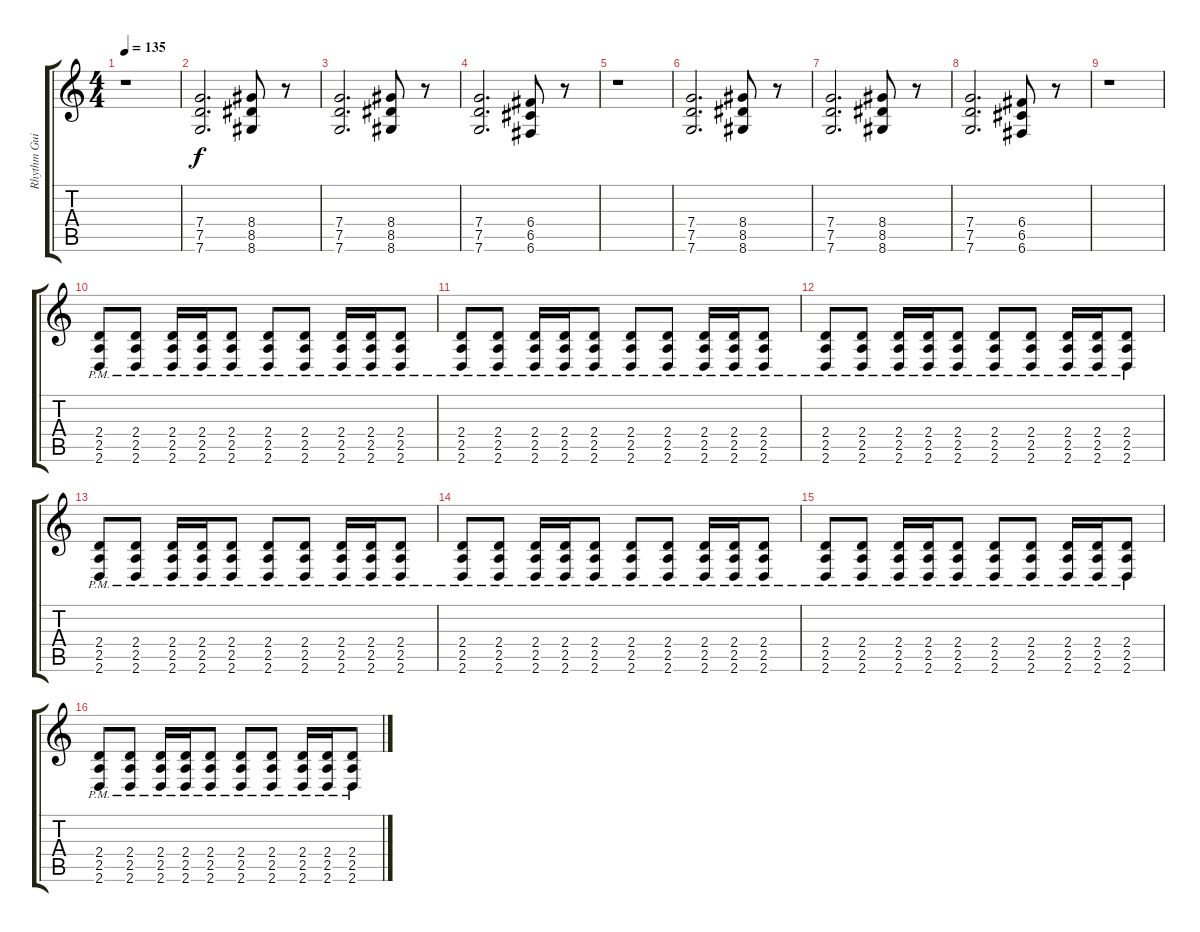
\track ("Rhythm Guitar" "Rhythm Gui") {instrument distortionguitar}
\staff {score tabs}
\tuning (D4 A3 F3 C3 G2 C2) {hide}
\ts (4 4)
\tempo 135
\clef g2
\ks c
r.1{dy f} |
(7.4 7.5 7.6).2{d} (8.4 8.5 8.6).8 r.8 |
(7.4 7.5 7.6).2{d} (8.4 8.5 8.6).8 r.8 |
(7.4 7.5 7.6).2{d} (6.4 6.5 6.6).8 r.8 |
r.1 |
(7.4 7.5 7.6).2{d} (8.4 8.5 8.6).8 r.8 |
(7.4 7.5 7.6).2{d} (8.4 8.5 8.6).8 r.8 |
(7.4 7.5 7.6).2{d} (6.4 6.5 6.6).8 r.8 |
r.1 |
(2.4{pm} 2.5{pm} 2.6{pm}).8 (2.4{pm} 2.5{pm} 2.6{pm}).8 (2.4{pm} 2.5{pm} 2.6{pm}).16 (2.4{pm} 2.5{pm} 2.6{pm}).16 (2.4{pm} 2.5{pm} 2.6{pm}).8 (2.4{pm} 2.5{pm} 2.6{pm}).8 (2.4{pm} 2.5{pm} 2.6{pm}).8 (2.4{pm} 2.5{pm} 2.6{pm}).16 (2.4{pm} 2.5{pm} 2.6{pm}).16 (2.4{pm} 2.5{pm} 2.6{pm}).8 |
(2.4{pm} 2.5{pm} 2.6{pm}).8 (2.4{pm} 2.5{pm} 2.6{pm}).8 (2.4{pm} 2.5{pm} 2.6{pm}).16 (2.4{pm} 2.5{pm} 2.6{pm}).16 (2.4{pm} 2.5{pm} 2.6{pm}).8 (2.4{pm} 2.5{pm} 2.6{pm}).8 (2.4{pm} 2.5{pm} 2.6{pm}).8 (2.4{pm} 2.5{pm} 2.6{pm}).16 (2.4{pm} 2.5{pm} 2.6{pm}).16 (2.4{pm} 2.5{pm} 2.6{pm}).8 |
(2.4{pm} 2.5{pm} 2.6{pm}).8 (2.4{pm} 2.5{pm} 2.6{pm}).8 (2.4{pm} 2.5{pm} 2.6{pm}).16 (2.4{pm} 2.5{pm} 2.6{pm}).16 (2.4{pm} 2.5{pm} 2.6{pm}).8 (2.4{pm} 2.5{pm} 2.6{pm}).8 (2.4{pm} 2.5{pm} 2.6{pm}).8 (2.4{pm} 2.5{pm} 2.6{pm}).16 (2.4{pm} 2.5{pm} 2.6{pm}).16 (2.4{pm} 2.5{pm} 2.6{pm}).8 |
(2.4{pm} 2.5{pm} 2.6{pm}).8 (2.4{pm} 2.5{pm} 2.6{pm}).8 (2.4{pm} 2.5{pm} 2.6{pm}).16 (2.4{pm} 2.5{pm} 2.6{pm}).16 (2.4{pm} 2.5{pm} 2.6{pm}).8 (2.4{pm} 2.5{pm} 2.6{pm}).8 (2.4{pm} 2.5{pm} 2.6{pm}).8 (2.4{pm} 2.5{pm} 2.6{pm}).16 (2.4{pm} 2.5{pm} 2.6{pm}).16 (2.4{pm} 2.5{pm} 2.6{pm}).8 |
(2.4{pm} 2.5{pm} 2.6{pm}).8 (2.4{pm} 2.5{pm} 2.6{pm}).8 (2.4{pm} 2.5{pm} 2.6{pm}).16 (2.4{pm} 2.5{pm} 2.6{pm}).16 (2.4{pm} 2.5{pm} 2.6{pm}).8 (2.4{pm} 2.5{pm} 2.6{pm}).8 (2.4{pm} 2.5{pm} 2.6{pm}).8 (2.4{pm} 2.5{pm} 2.6{pm}).16 (2.4{pm} 2.5{pm} 2.6{pm}).16 (2.4 2.5 2.6{pm}).8 |
(2.4{pm} 2.5{pm} 2.6{pm}).8 (2.4{pm} 2.5{pm} 2.6{pm}).8 (2.4{pm} 2.5{pm} 2.6{pm}).16 (2.4{pm} 2.5{pm} 2.6{pm}).16 (2.4{pm} 2.5{pm} 2.6{pm}).8 (2.4{pm} 2.5{pm} 2.6{pm}).8 (2.4{pm} 2.5{pm} 2.6{pm}).8 (2.4{pm} 2.5{pm} 2.6{pm}).16 (2.4{pm} 2.5{pm} 2.6{pm}).16 (2.4 2.5 2.6{pm}).8 |
(2.4{pm} 2.5{pm} 2.6{pm}).8 (2.4{pm} 2.5{pm} 2.6{pm}).8 (2.4{pm} 2.5{pm} 2.6{pm}).16 (2.4{pm} 2.5{pm} 2.6{pm}).16 (2.4{pm} 2.5{pm} 2.6{pm}).8 (2.4{pm} 2.5{pm} 2.6{pm}).8 (2.4{pm} 2.5{pm} 2.6{pm}).8 (2.4{pm} 2.5{pm} 2.6{pm}).16 (2.4{pm} 2.5{pm} 2.6{pm}).16 (2.4 2.5 2.6{pm}).8
